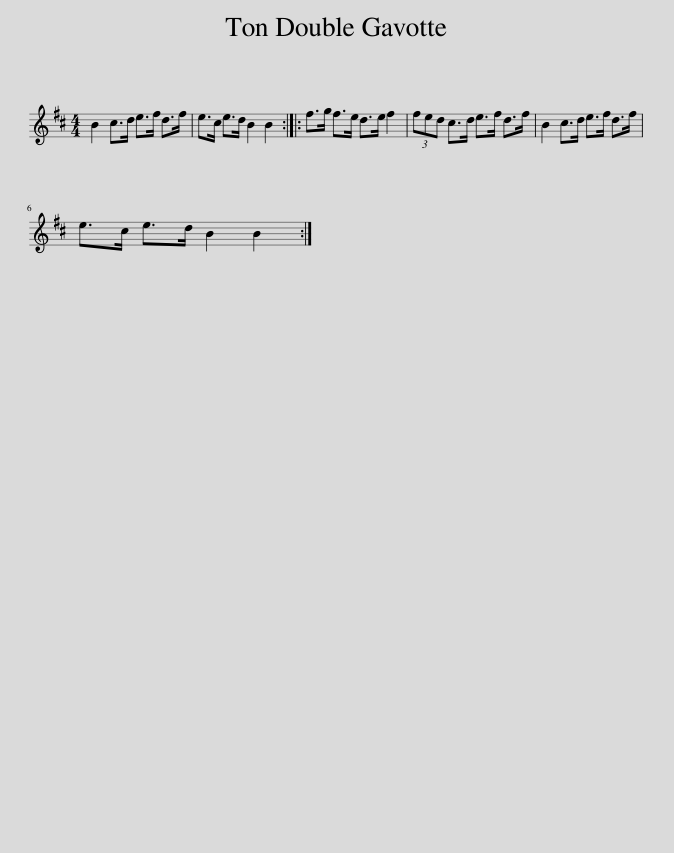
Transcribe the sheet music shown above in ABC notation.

X:1
L:1/8
M:4/4
I:linebreak $
K:Bmin
V:1 treble
V:1
 B2 c>d e>f d>f | e>c e>d B2 B2 :: f>g f>e d>e f2 | (3fed c>d e>f d>f | B2 c>d e>f d>f |$ %5
 e>c e>d B2 B2 :| %6
